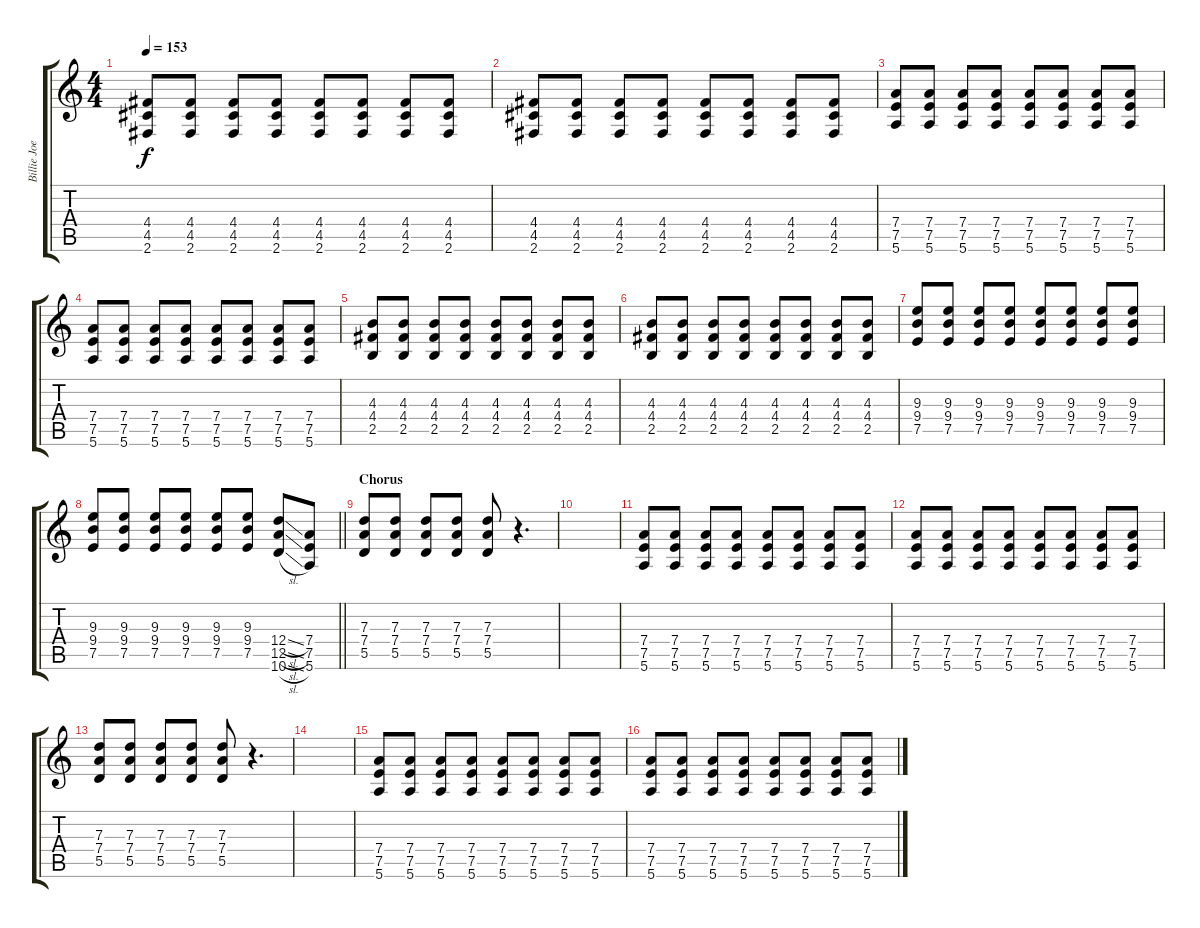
\track ("Billie Joe Armstrong (Guitar)" "Billie Joe") {instrument distortionguitar}
\staff {score tabs}
\tuning (E4 B3 G3 D3 A2 E2) {hide}
\ts (4 4)
\tempo 153
\clef g2
\ks c
(4.4 4.5 2.6).8{dy f} (4.4 4.5 2.6).8 (4.4 4.5 2.6).8 (4.4 4.5 2.6).8 (4.4 4.5 2.6).8 (4.4 4.5 2.6).8 (4.4 4.5 2.6).8 (4.4 4.5 2.6).8 |
(4.4 4.5 2.6).8 (4.4 4.5 2.6).8 (4.4 4.5 2.6).8 (4.4 4.5 2.6).8 (4.4 4.5 2.6).8 (4.4 4.5 2.6).8 (4.4 4.5 2.6).8 (4.4 4.5 2.6).8 |
(7.4 7.5 5.6).8 (7.4 7.5 5.6).8 (7.4 7.5 5.6).8 (7.4 7.5 5.6).8 (7.4 7.5 5.6).8 (7.4 7.5 5.6).8 (7.4 7.5 5.6).8 (7.4 7.5 5.6).8 |
(7.4 7.5 5.6).8 (7.4 7.5 5.6).8 (7.4 7.5 5.6).8 (7.4 7.5 5.6).8 (7.4 7.5 5.6).8 (7.4 7.5 5.6).8 (7.4 7.5 5.6).8 (7.4 7.5 5.6).8 |
(4.3 4.4 2.5).8 (4.3 4.4 2.5).8 (4.3 4.4 2.5).8 (4.3 4.4 2.5).8 (4.3 4.4 2.5).8 (4.3 4.4 2.5).8 (4.3 4.4 2.5).8 (4.3 4.4 2.5).8 |
(4.3 4.4 2.5).8 (4.3 4.4 2.5).8 (4.3 4.4 2.5).8 (4.3 4.4 2.5).8 (4.3 4.4 2.5).8 (4.3 4.4 2.5).8 (4.3 4.4 2.5).8 (4.3 4.4 2.5).8 |
(9.3 9.4 7.5).8 (9.3 9.4 7.5).8 (9.3 9.4 7.5).8 (9.3 9.4 7.5).8 (9.3 9.4 7.5).8 (9.3 9.4 7.5).8 (9.3 9.4 7.5).8 (9.3 9.4 7.5).8 |
\barLineRight lightlight
(9.3 9.4 7.5).8 (9.3 9.4 7.5).8 (9.3 9.4 7.5).8 (9.3 9.4 7.5).8 (9.3 9.4 7.5).8 (9.3 9.4 7.5).8 (12.4{sl} 12.5{sl} 10.6{sl}).8 (7.4 7.5 5.6).8 |
\section ("" "Chorus")
(7.3 7.4 5.5).8 (7.3 7.4 5.5).8 (7.3 7.4 5.5).8 (7.3 7.4 5.5).8 (7.3 7.4 5.5).8 r.4{d} |
|
(7.4 7.5 5.6).8 (7.4 7.5 5.6).8 (7.4 7.5 5.6).8 (7.4 7.5 5.6).8 (7.4 7.5 5.6).8 (7.4 7.5 5.6).8 (7.4 7.5 5.6).8 (7.4 7.5 5.6).8 |
(7.4 7.5 5.6).8 (7.4 7.5 5.6).8 (7.4 7.5 5.6).8 (7.4 7.5 5.6).8 (7.4 7.5 5.6).8 (7.4 7.5 5.6).8 (7.4 7.5 5.6).8 (7.4 7.5 5.6).8 |
(7.3 7.4 5.5).8 (7.3 7.4 5.5).8 (7.3 7.4 5.5).8 (7.3 7.4 5.5).8 (7.3 7.4 5.5).8 r.4{d} |
|
(7.4 7.5 5.6).8 (7.4 7.5 5.6).8 (7.4 7.5 5.6).8 (7.4 7.5 5.6).8 (7.4 7.5 5.6).8 (7.4 7.5 5.6).8 (7.4 7.5 5.6).8 (7.4 7.5 5.6).8 |
(7.4 7.5 5.6).8 (7.4 7.5 5.6).8 (7.4 7.5 5.6).8 (7.4 7.5 5.6).8 (7.4 7.5 5.6).8 (7.4 7.5 5.6).8 (7.4 7.5 5.6).8 (7.4 7.5 5.6).8
